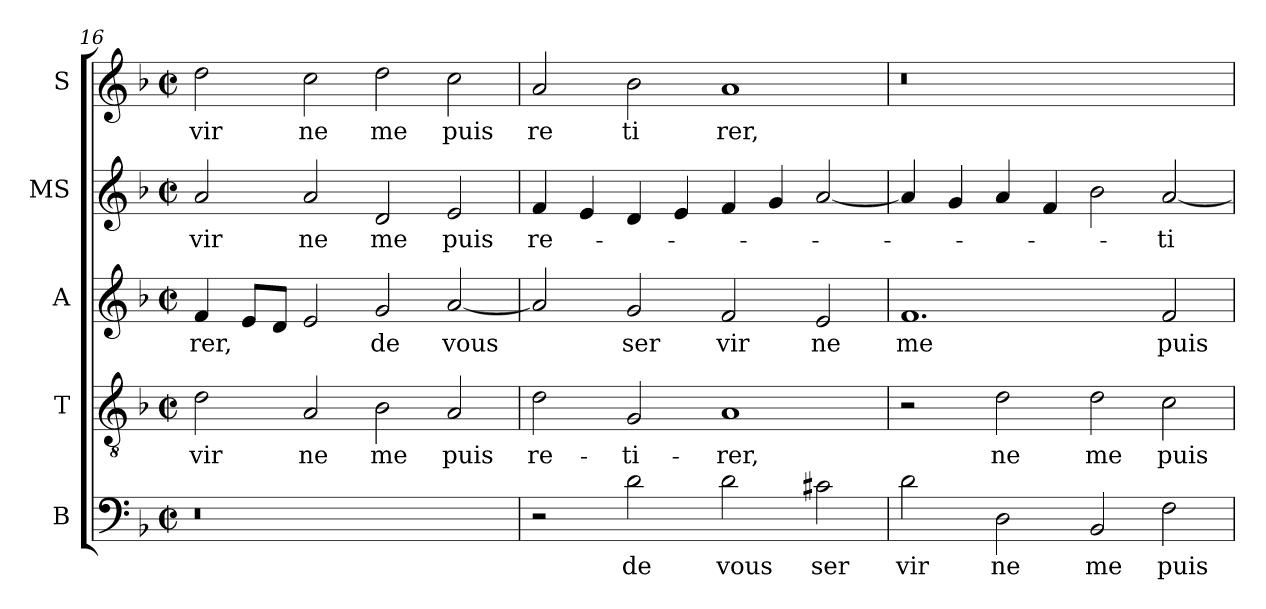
**kern	**text	**kern	**text	**kern	**text	**kern	**text	**kern	**text
*part5	*part5	*part4	*part4	*part3	*part3	*part2	*part2	*part1	*part1
*staff5	*staff5	*staff4	*staff4	*staff3	*staff3	*staff2	*staff2	*staff1	*staff1
*I"B	*	*I"T	*	*I"A	*	*I"MS	*	*I"S	*
*clefF4	*	*clefGv2	*	*clefG2	*	*clefG2	*	*clefG2	*
*k[b-]	*	*k[b-]	*	*k[b-]	*	*k[b-]	*	*k[b-]	*
*F:	*	*F:	*	*F:	*	*F:	*	*F:	*
*M2/2	*	*M2/2	*	*M2/2	*	*M2/2	*	*M2/2	*
*met(c|)	*	*met(c|)	*	*met(c|)	*	*met(c|)	*	*met(c|)	*
=16	=16	=16	=16	=16	=16	=16	=16	=16	=16
!	!	!	!LO:LY:b:cj	!	!LO:LY:b	!	!LO:LY:b:cj	!	!LO:LY:b:cj
0r	.	2d\	-vir	4f/	rer,	2a/	-vir	2dd\	vir
.	.	.	.	8e/L	.	.	.	.	.
.	.	.	.	8d/J	.	.	.	.	.
!	!	!	!LO:LY:b:cj	!	!	!	!LO:LY:b:cj	!	!LO:LY:b:cj
.	.	2A/	ne	2e/	.	2a/	ne	2cc\	ne
!	!	!	!LO:LY:b:cj	!	!LO:LY:b:cj	!	!LO:LY:b:cj	!	!LO:LY:b:cj
.	.	2B-\	me	2g/	de	2d/	me	2dd\	me
!	!	!	!LO:LY:b:cj	!	!LO:LY:b	!	!LO:LY:b:cj	!	!LO:LY:b:cj
.	.	2A/	puis	[<2a/	vous	2e/	puis	2cc\	puis
=17	=17	=17	=17	=17	=17	=17	=17	=17	=17
!	!	!	!LO:LY:b:cj	!	!	!	!LO:LY:b:cj	!	!LO:LY:b:cj
2r	.	2d\	re-	2a/]	.	4f/	re-	2a/	re
.	.	.	.	.	.	4e/	.	.	.
!	!LO:LY:b:cj	!	!LO:LY:b:cj	!	!LO:LY:b:cj	!	!	!	!LO:LY:b:cj
2d\	de	2G/	-ti-	2g/	ser	4d/	.	2b-\	ti
.	.	.	.	.	.	4e/	.	.	.
!	!LO:LY:b:cj	!	!LO:LY:b:cj	!	!LO:LY:b:cj	!	!	!	!LO:LY:b:cj
2d\	vous	1A	-rer,	2f/	vir	4f/	.	1a	rer,
.	.	.	.	.	.	4g/	.	.	.
!	!LO:LY:b:cj	!	!	!	!LO:LY:b:cj	!	!	!	!
2c#X\	ser	.	.	2e/	ne	[<2a/	.	.	.
=18	=18	=18	=18	=18	=18	=18	=18	=18	=18
!	!LO:LY:b:cj	!	!	!	!LO:LY:b:cj	!	!	!	!
2d\	vir	2r	.	1.f	me	4a/]	.	0r	.
.	.	.	.	.	.	4g/	.	.	.
!	!LO:LY:b:cj	!	!LO:LY:b:cj	!	!	!	!	!	!
2D\	ne	2d\	ne	.	.	4a/	.	.	.
.	.	.	.	.	.	4f/	.	.	.
!	!LO:LY:b:cj	!	!LO:LY:b:cj	!	!	!	!	!	!
2BB-/	me	2d\	me	.	.	2b-\	.	.	.
!	!LO:LY:b:cj	!	!LO:LY:b:cj	!	!LO:LY:b:cj	!	!LO:LY:b:cj	!	!
2F\	puis	2c\	puis	2f/	puis	[<2a/	-ti-	.	.
=	=	=	=	=	=	=	=	=	=
*-	*-	*-	*-	*-	*-	*-	*-	*-	*-
